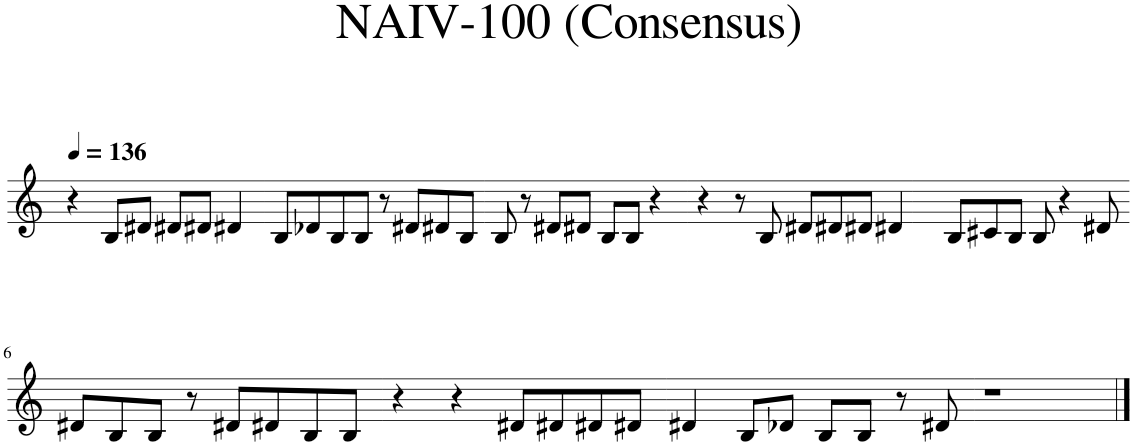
**kern
*part1
*staff1
*I"Piano
*I'Pno.
*clefG2
*k[]
=1
4r
8B/L
8d#X/J
8d#X/L
8d#X/J
4d#X/
=2
8B/L
8d-X/
8B/
8B/J
8r
8d#X/L
8d#X/
8B/J
=3
8B/
8r
8d#X/L
8d#X/J
8B/L
8B/J
4r
=4
4r
8r
8B/
8d#X/L
8d#X/
8d#X/J
[8d#X/
=5
8d#/]
8B/L
8c#X/
8B/J
8B/
4r
8d#X/
!!LO:LB:g=z
=6
8d#X/L
8B/
8B/J
8r
8d#X/L
8d#X/
8B/
8B/J
=7
4r
4r
8d#X/L
8d#X/
8d#X/
8d#X/J
=8
4d#X/
8B/L
8d-X/J
8B/L
8B/J
8r
8d#X/
=9
1r
==
*-
